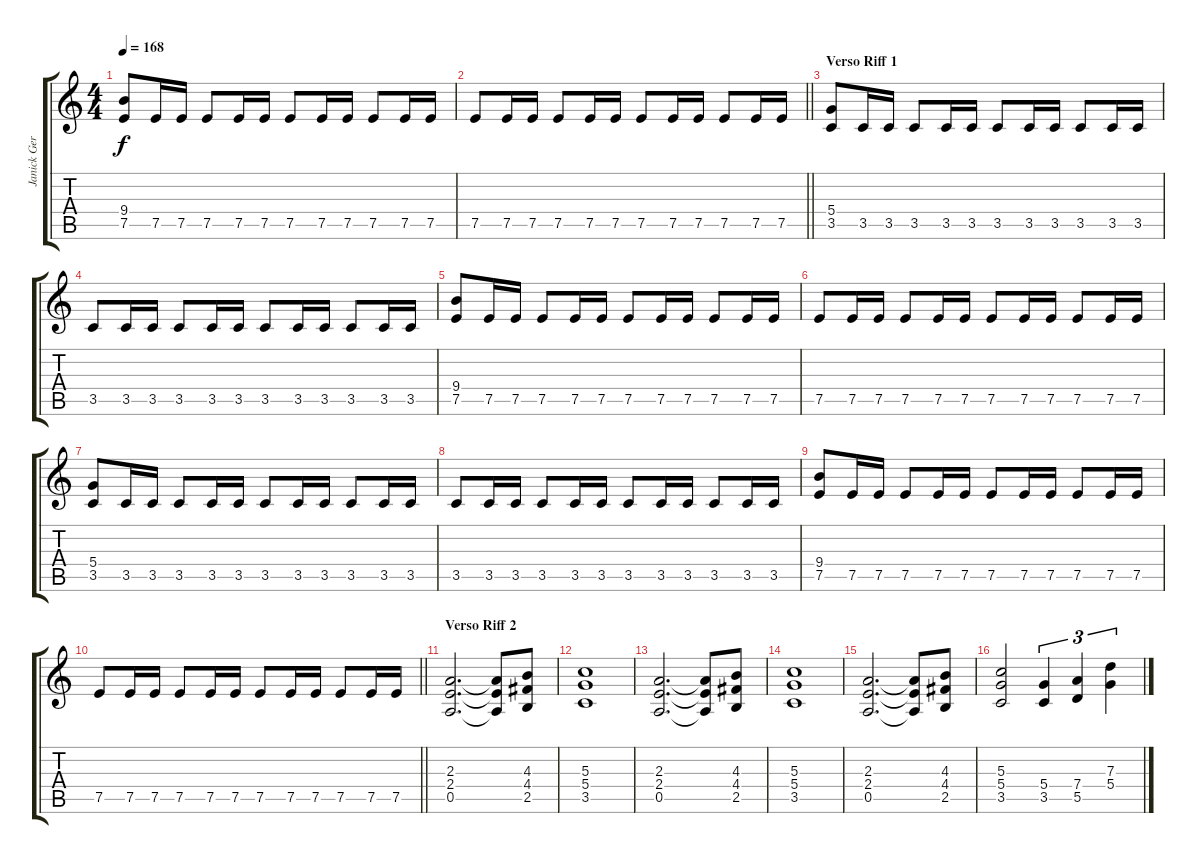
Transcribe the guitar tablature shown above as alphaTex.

\track ("Janick Gers" "Janick Ger") {instrument distortionguitar}
\staff {score tabs}
\tuning (E4 B3 G3 D3 A2 E2) {hide}
\ts (4 4)
\tempo 168
\clef g2
\ks c
(9.4 7.5).8{dy f} 7.5.16 7.5.16 7.5.8 7.5.16 7.5.16 7.5.8 7.5.16 7.5.16 7.5.8 7.5.16 7.5.16 |
\barLineRight lightlight
7.5.8 7.5.16 7.5.16 7.5.8 7.5.16 7.5.16 7.5.8 7.5.16 7.5.16 7.5.8 7.5.16 7.5.16 |
\section ("" "Verso Riff 1")
(5.4 3.5).8 3.5.16 3.5.16 3.5.8 3.5.16 3.5.16 3.5.8 3.5.16 3.5.16 3.5.8 3.5.16 3.5.16 |
3.5.8 3.5.16 3.5.16 3.5.8 3.5.16 3.5.16 3.5.8 3.5.16 3.5.16 3.5.8 3.5.16 3.5.16 |
(9.4 7.5).8 7.5.16 7.5.16 7.5.8 7.5.16 7.5.16 7.5.8 7.5.16 7.5.16 7.5.8 7.5.16 7.5.16 |
7.5.8 7.5.16 7.5.16 7.5.8 7.5.16 7.5.16 7.5.8 7.5.16 7.5.16 7.5.8 7.5.16 7.5.16 |
(5.4 3.5).8 3.5.16 3.5.16 3.5.8 3.5.16 3.5.16 3.5.8 3.5.16 3.5.16 3.5.8 3.5.16 3.5.16 |
3.5.8 3.5.16 3.5.16 3.5.8 3.5.16 3.5.16 3.5.8 3.5.16 3.5.16 3.5.8 3.5.16 3.5.16 |
(9.4 7.5).8 7.5.16 7.5.16 7.5.8 7.5.16 7.5.16 7.5.8 7.5.16 7.5.16 7.5.8 7.5.16 7.5.16 |
\barLineRight lightlight
7.5.8 7.5.16 7.5.16 7.5.8 7.5.16 7.5.16 7.5.8 7.5.16 7.5.16 7.5.8 7.5.16 7.5.16 |
\section ("" "Verso Riff 2")
(2.3 2.4 0.5).2{d} (2.3{t} 2.4{t} 0.5{t}).8 (4.3 4.4 2.5).8 |
(5.3 5.4 3.5).1 |
(2.3 2.4 0.5).2{d} (2.3{t} 2.4{t} 0.5{t}).8 (4.3 4.4 2.5).8 |
(5.3 5.4 3.5).1 |
(2.3 2.4 0.5).2{d} (2.3{t} 2.4{t} 0.5{t}).8 (4.3 4.4 2.5).8 |
(5.3 5.4 3.5).2 (5.4 3.5).4{tu (3 2)} (7.4 5.5).4{tu (3 2)} (7.3 5.4).4{tu (3 2)}
